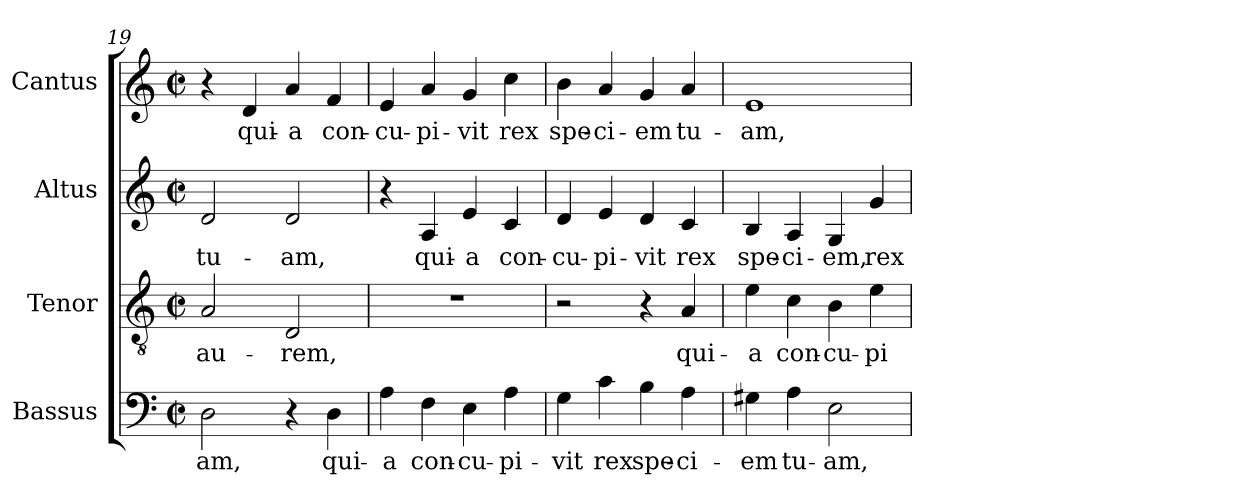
**kern	**text	**kern	**text	**kern	**text	**kern	**text
*part4	*part4	*part3	*part3	*part2	*part2	*part1	*part1
*staff4	*staff4	*staff3	*staff3	*staff2	*staff2	*staff1	*staff1
*I"Bassus	*	*I"Tenor	*	*I"Altus	*	*I"Cantus	*
*I'B.	*	*I'T.	*	*I'A.	*	*I'S.	*
*clefF4	*	*clefGv2	*	*clefG2	*	*clefG2	*
*	*	*ITrd7c12	*	*	*	*	*
*k[]	*	*k[]	*	*k[]	*	*k[]	*
*C:	*	*C:	*	*C:	*	*C:	*
*M2/2	*	*M2/2	*	*M2/2	*	*M2/2	*
*met(c|)	*	*met(c|)	*	*met(c|)	*	*met(c|)	*
=19	=19	=19	=19	=19	=19	=19	=19
!	!LO:LY:b:color=#000000	!	!	!	!	!	!
!	!	!	!LO:LY:b:color=#000000	!	!	!	!
!	!	!	!	!	!LO:LY:b:color=#000000	!	!
2Di\	-am,	2AAi/	au-	2di/	tu-	4r	.
!	!	!	!	!	!	!	!LO:LY:b:color=#000000
.	.	.	.	.	.	4di/	qui-
!	!	!	!LO:LY:b:color=#000000	!	!	!	!
!	!	!	!	!	!LO:LY:b:color=#000000	!	!
!	!	!	!	!	!	!	!LO:LY:b:color=#000000
4r	.	2DDi/	-rem,	2di/	-am,	4ai/	-a
!	!LO:LY:b:color=#000000	!	!	!	!	!	!
!	!	!	!	!	!	!	!LO:LY:b:color=#000000
4Di\	qui-	.	.	.	.	4fi/	con-
=20	=20	=20	=20	=20	=20	=20	=20
!	!LO:LY:b:color=#000000	!	!	!	!	!	!
!	!	!	!	!	!	!	!LO:LY:b:color=#000000
4Ai\	-a	1r	.	4r	.	4ei/	-cu-
!	!LO:LY:b:color=#000000	!	!	!	!	!	!
!	!	!	!	!	!LO:LY:b:color=#000000	!	!
!	!	!	!	!	!	!	!LO:LY:b:color=#000000
4Fi\	con-	.	.	4Ai/	qui-	4ai/	-pi-
!	!LO:LY:b:color=#000000	!	!	!	!	!	!
!	!	!	!	!	!LO:LY:b:color=#000000	!	!
!	!	!	!	!	!	!	!LO:LY:b:color=#000000
4Ei\	-cu-	.	.	4ei/	-a	4gi/	-vit
!	!LO:LY:b:color=#000000	!	!	!	!	!	!
!	!	!	!	!	!LO:LY:b:color=#000000	!	!
!	!	!	!	!	!	!	!LO:LY:b:color=#000000
4Ai\	-pi-	.	.	4ci/	con-	4cci\	rex
=21	=21	=21	=21	=21	=21	=21	=21
!	!LO:LY:b:color=#000000	!	!	!	!	!	!
!	!	!	!	!	!LO:LY:b:color=#000000	!	!
!	!	!	!	!	!	!	!LO:LY:b:color=#000000
4Gi\	-vit	2r	.	4di/	-cu-	4bi\	spe-
!	!LO:LY:b:color=#000000	!	!	!	!	!	!
!	!	!	!	!	!LO:LY:b:color=#000000	!	!
!	!	!	!	!	!	!	!LO:LY:b:color=#000000
4ci\	rex	.	.	4ei/	-pi-	4ai/	-ci-
!	!LO:LY:b:color=#000000	!	!	!	!	!	!
!	!	!	!	!	!LO:LY:b:color=#000000	!	!
!	!	!	!	!	!	!	!LO:LY:b:color=#000000
4Bi\	spe-	4r	.	4di/	-vit	4gi/	-em
!	!LO:LY:b:color=#000000	!	!	!	!	!	!
!	!	!	!LO:LY:b:color=#000000	!	!	!	!
!	!	!	!	!	!LO:LY:b:color=#000000	!	!
!	!	!	!	!	!	!	!LO:LY:b:color=#000000
4Ai\	-ci-	4AAi/	qui-	4ci/	rex	4ai/	tu-
=22	=22	=22	=22	=22	=22	=22	=22
!	!LO:LY:b:color=#000000	!	!	!	!	!	!
!	!	!	!LO:LY:b:color=#000000	!	!	!	!
!	!	!	!	!	!LO:LY:b:color=#000000	!	!
!	!	!	!	!	!	!	!LO:LY:b:color=#000000
4G#Xi\	-em	4Ei\	-a	4Bi/	spe-	1ei	-am,
!	!LO:LY:b:color=#000000	!	!	!	!	!	!
!	!	!	!LO:LY:b:color=#000000	!	!	!	!
!	!	!	!	!	!LO:LY:b:color=#000000	!	!
4Ai\	tu-	4Ci\	con-	4Ai/	-ci-	.	.
!	!LO:LY:b:color=#000000	!	!	!	!	!	!
!	!	!	!LO:LY:b:color=#000000	!	!	!	!
!	!	!	!	!	!LO:LY:b:color=#000000	!	!
2Ei\	-am,	4BBi\	-cu-	4Gi/	-em,	.	.
!	!	!	!LO:LY:b:color=#000000	!	!	!	!
!	!	!	!	!	!LO:LY:b:color=#000000	!	!
.	.	4Ei\	-pi-	4gi/	rex	.	.
=	=	=	=	=	=	=	=
*-	*-	*-	*-	*-	*-	*-	*-
